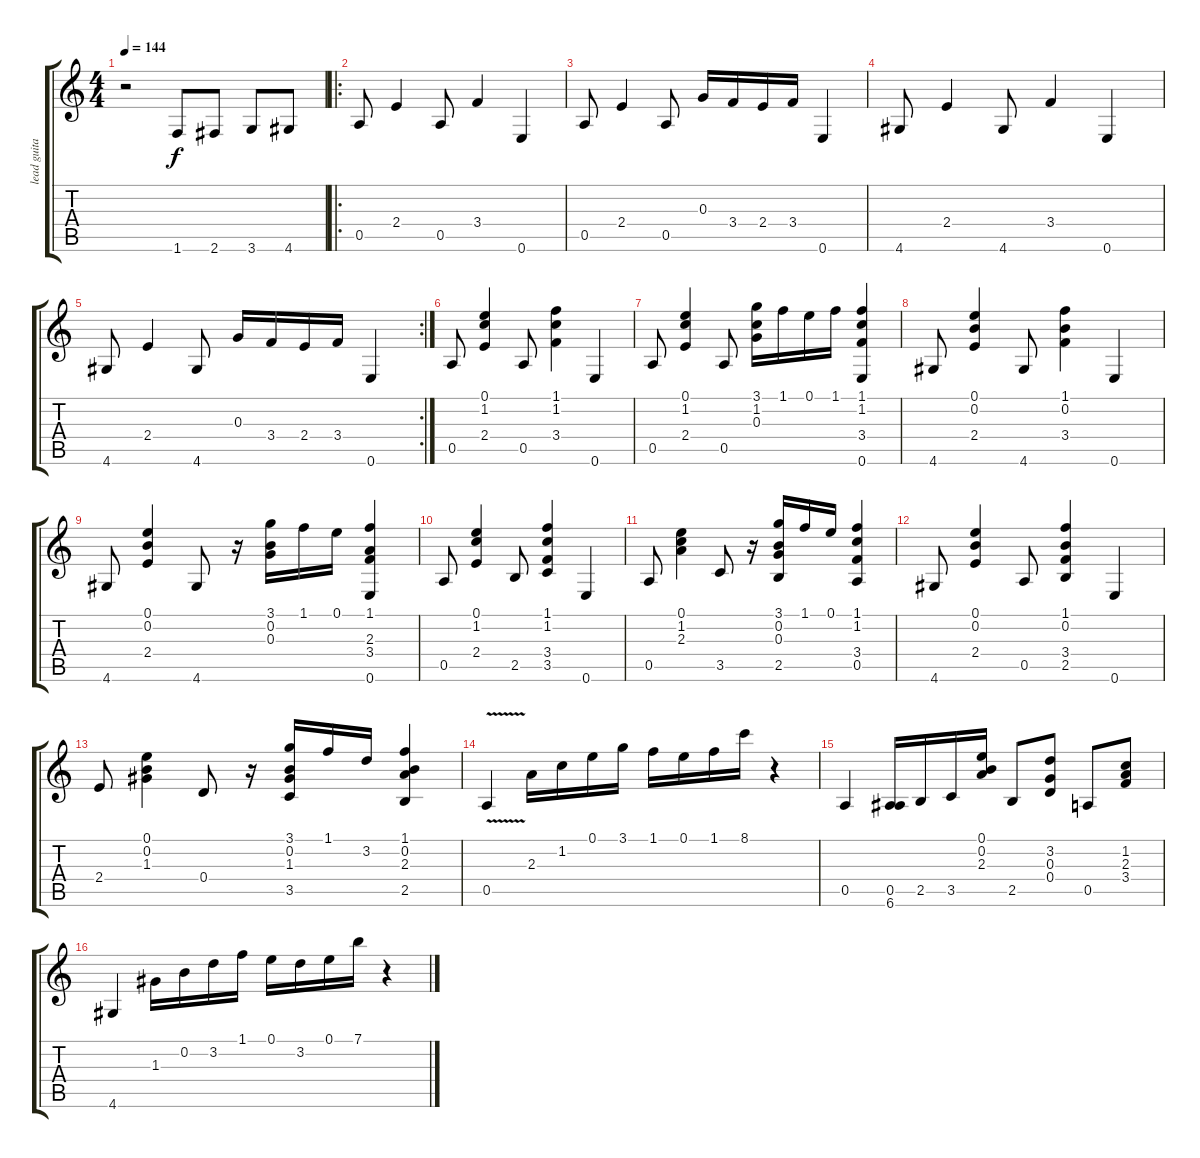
\track ("lead guitar" "lead guita") {instrument acousticguitarnylon}
\staff {score tabs}
\tuning (E4 B3 G3 D3 A2 E2) {hide}
\ts (4 4)
\tempo 144
\clef g2
\ks c
r.2{dy f instrument acousticguitarnylon} 1.6.8 2.6.8 3.6.8 4.6.8 |
\ro
0.5.8 2.4.4 0.5.8 3.4.4 0.6.4 |
0.5.8 2.4.4 0.5.8 0.3.16 3.4.16 2.4.16 3.4.16 0.6.4 |
4.6.8 2.4.4 4.6.8 3.4.4 0.6.4 |
\rc 2
4.6.8 2.4.4 4.6.8 0.3.16 3.4.16 2.4.16 3.4.16 0.6.4 |
0.5.8 (0.1 1.2 2.4).4 0.5.8 (1.1 1.2 3.4).4 0.6.4 |
0.5.8 (0.1 1.2 2.4).4 0.5.8 (3.1 1.2 0.3).16 1.1.16 0.1.16 1.1.16 (1.1 1.2 3.4 0.6).4 |
4.6.8 (0.1 0.2 2.4).4 4.6.8 (1.1 0.2 3.4).4 0.6.4 |
4.6.8 (0.1 0.2 2.4).4 4.6.8 r.16 (3.1 0.2 0.3).16 1.1.16 0.1.16 (1.1 2.3 3.4 0.6).4 |
0.5.8 (0.1 1.2 2.4).4 2.5.8 (1.1 1.2 3.4 3.5).4 0.6.4 |
0.5.8 (0.1 1.2 2.3).4 3.5.8 r.16 (3.1 0.2 0.3 2.5).16 1.1.16 0.1.16 (1.1 1.2 3.4 0.5).4 |
4.6.8 (0.1 0.2 2.4).4 0.5.8 (1.1 0.2 3.4 2.5).4 0.6.4 |
2.4.8 (0.1 0.2 1.3).4 0.4.8 r.16 (3.1 0.2 1.3 3.5).16 1.1.16 3.2.16 (1.1 0.2 2.3 2.5).4 |
0.5{v}.4 2.3.16 1.2.16 0.1.16 3.1.16 1.1.16 0.1.16 1.1.16 8.1.16 r.4 |
0.5.4 (0.5 6.6).16 2.5.16 3.5.16 (0.1 0.2 2.3).16 2.5.8 (3.2 0.3 0.4).8 0.5.8 (1.2 2.3 3.4).8 |
4.6.4 1.3.16 0.2.16 3.2.16 1.1.16 0.1.16 3.2.16 0.1.16 7.1.16 r.4
